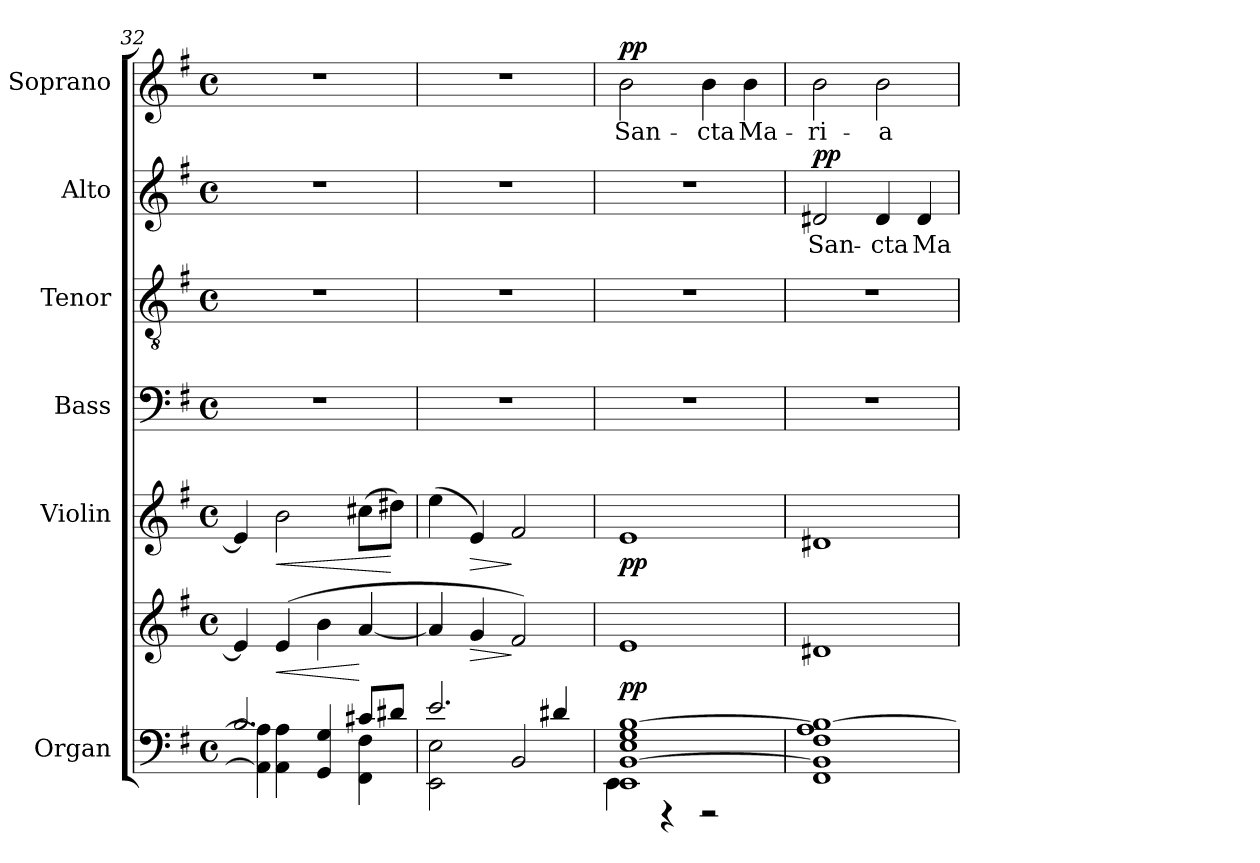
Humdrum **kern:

**kern	**kern	**dynam	**kern	**dynam	**kern	**kern	**kern	**text	**dynam	**kern	**text	**dynam
*part6	*part6	*part6	*part5	*part5	*part4	*part3	*part2	*part2	*part2	*part1	*part1	*part1
*staff7	*staff6	*staff6/7	*staff5	*staff5	*staff4	*staff3	*staff2	*staff2	*staff2	*staff1	*staff1	*staff1
*I"Organ	*	*	*I"Violin	*	*I"Bass	*I"Tenor	*I"Alto	*	*	*I"Soprano	*	*
*I'Org.	*	*	*I'Vln.	*	*I'B.	*I'T.	*I'A.	*	*	*I'S.	*	*
*clefF4	*clefG2	*	*clefG2	*	*clefF4	*clefGv2	*clefG2	*	*	*clefG2	*	*
*	*	*	*	*	*	*ITrd7c12	*	*	*	*	*	*
*k[f#]	*k[f#]	*	*k[f#]	*	*k[f#]	*k[f#]	*k[f#]	*	*	*k[f#]	*	*
*G:	*G:	*	*G:	*	*G:	*G:	*G:	*	*	*G:	*	*
*M4/4	*M4/4	*	*M4/4	*	*M4/4	*M4/4	*M4/4	*	*	*M4/4	*	*
*met(c)	*met(c)	*	*met(c)	*	*met(c)	*met(c)	*met(c)	*	*	*met(c)	*	*
=32	=32	=32	=32	=32	=32	=32	=32	=32	=32	=32	=32	=32
*^	*	*	*	*	*	*	*	*	*	*	*	*
2.Bi/	4AAi\] 4Ai]	4ei/]	.	4ei/]	.	1r	1r	1r	.	.	1r	.	.
!	!	!	!LO:HP:b	!	!LO:HP:b	!	!	!	!	!	!	!	!
.	4AAi\ 4Ai	(4ei/	<	2bi\	<	.	.	.	.	.	.	.	.
.	4GGi/ 4Gi	4bi\	.	.	.	.	.	.	.	.	.	.	.
8c#Xi/L	4FF#i\ 4F#i	[4ai/	[	(8cc#Xi\L	.	.	.	.	.	.	.	.	.
8d#Xi/J	.	.	.	8dd#Xi\J)	[	.	.	.	.	.	.	.	.
=33	=33	=33	=33	=33	=33	=33	=33	=33	=33	=33	=33	=33	=33
2.ei/	2EEi\ 2Ei	4ai/]	.	(4eei\	.	1r	1r	1r	.	.	1r	.	.
!	!	!	!LO:HP:b	!	!LO:HP:b	!	!	!	!	!	!	!	!
.	.	4gi/	>	4ei/)	>	.	.	.	.	.	.	.	.
.	2BBi/	2f#i/)	]	2f#i/	]	.	.	.	.	.	.	.	.
4d#Xi/	.	.	.	.	.	.	.	.	.	.	.	.	.
=34	=34	=34	=34	=34	=34	=34	=34	=34	=34	=34	=34	=34	=34
!	!	!	!	!	!	!	!	!	!	!	!	!LO:LY:b:color=#000000	!
1EEi [1BBi 1Ei 1Gi [1Bi	4EEi\	1ei	pp	1ei	pp	1r	1r	1r	.	.	2bi\	San-	pp
.	4r	.	.	.	.	.	.	.	.	.	.	.	.
!	!	!	!	!	!	!	!	!	!	!	!	!LO:LY:b:color=#000000	!
.	2r	.	.	.	.	.	.	.	.	.	4bi\	-cta	.
!	!	!	!	!	!	!	!	!	!	!	!	!LO:LY:b:color=#000000	!
.	.	.	.	.	.	.	.	.	.	.	4bi\	Ma-	.
*v	*v	*	*	*	*	*	*	*	*	*	*	*	*
!!LO:PB:g=z
=35	=35	=35	=35	=35	=35	=35	=35	=35	=35	=35	=35	=35
!	!	!	!	!	!	!	!	!LO:LY:b:color=#000000	!	!	!	!
!	!	!	!	!	!	!	!	!	!	!	!LO:LY:b:color=#000000	!
1FF#i 1BBi] 1F#i 1Ai 1Bi_	1d#Xi	.	1d#Xi	.	1r	1r	2d#Xi/	San-	pp	2bi\	-ri-	.
!	!	!	!	!	!	!	!	!LO:LY:b:color=#000000	!	!	!	!
!	!	!	!	!	!	!	!	!	!	!	!LO:LY:b:color=#000000	!
.	.	.	.	.	.	.	4d#i/	-cta	.	2bi\	-a	.
!	!	!	!	!	!	!	!	!LO:LY:b:color=#000000	!	!	!	!
.	.	.	.	.	.	.	4d#i/	Ma-	.	.	.	.
=	=	=	=	=	=	=	=	=	=	=	=	=
*-	*-	*-	*-	*-	*-	*-	*-	*-	*-	*-	*-	*-
